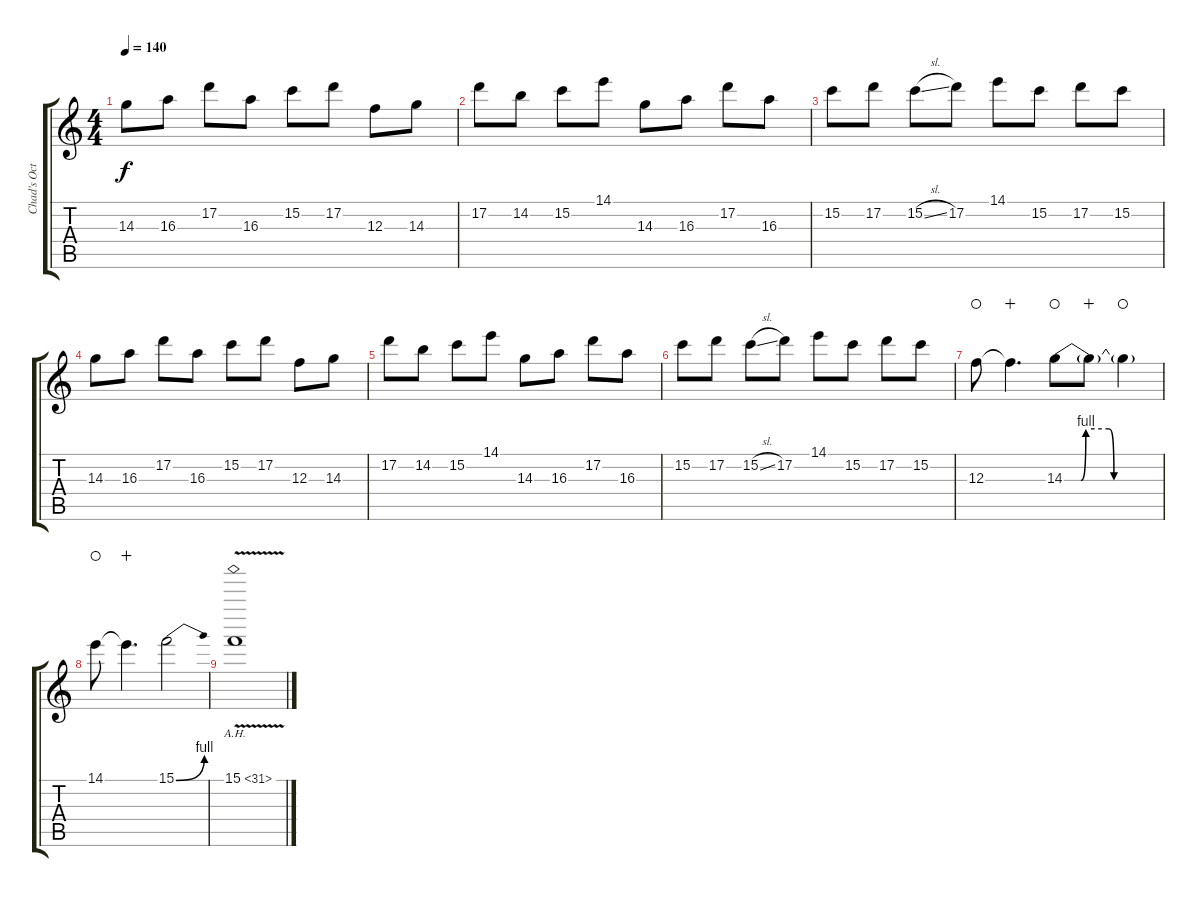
\track ("Chad's Octave Pedal" "Chad's Oct") {instrument distortionguitar}
\staff {score tabs}
\tuning (D4 A3 F3 C3 G2 D2) {hide}
\ts (4 4)
\tempo 140
\clef g2
\ks c
14.3.8{dy f} 16.3.8 17.2.8 16.3.8 15.2.8 17.2.8 12.3.8 14.3.8 |
17.2.8 14.2.8 15.2.8 14.1.8 14.3.8 16.3.8 17.2.8 16.3.8 |
15.2.8 17.2.8 15.2{sl}.8 17.2.8 14.1.8 15.2.8 17.2.8 15.2.8 |
14.3.8 16.3.8 17.2.8 16.3.8 15.2.8 17.2.8 12.3.8 14.3.8 |
17.2.8 14.2.8 15.2.8 14.1.8 14.3.8 16.3.8 17.2.8 16.3.8 |
15.2.8 17.2.8 15.2{sl}.8 17.2.8 14.1.8 15.2.8 17.2.8 15.2.8 |
12.3.8{volume 16 balance 8 waho} 12.3{t}.4{d wahc} 14.3{be (custom 0 0 10 0 13 4 27 4 30 0 60 0)}.8{waho} 14.3{t}.8{wahc} 14.3{t}.4{waho} |
14.1.8{waho} 14.1{t}.4{d wahc} 15.1{be (bend 0 0 60 4)}.2 |
15.1{ah 16 v}.1
